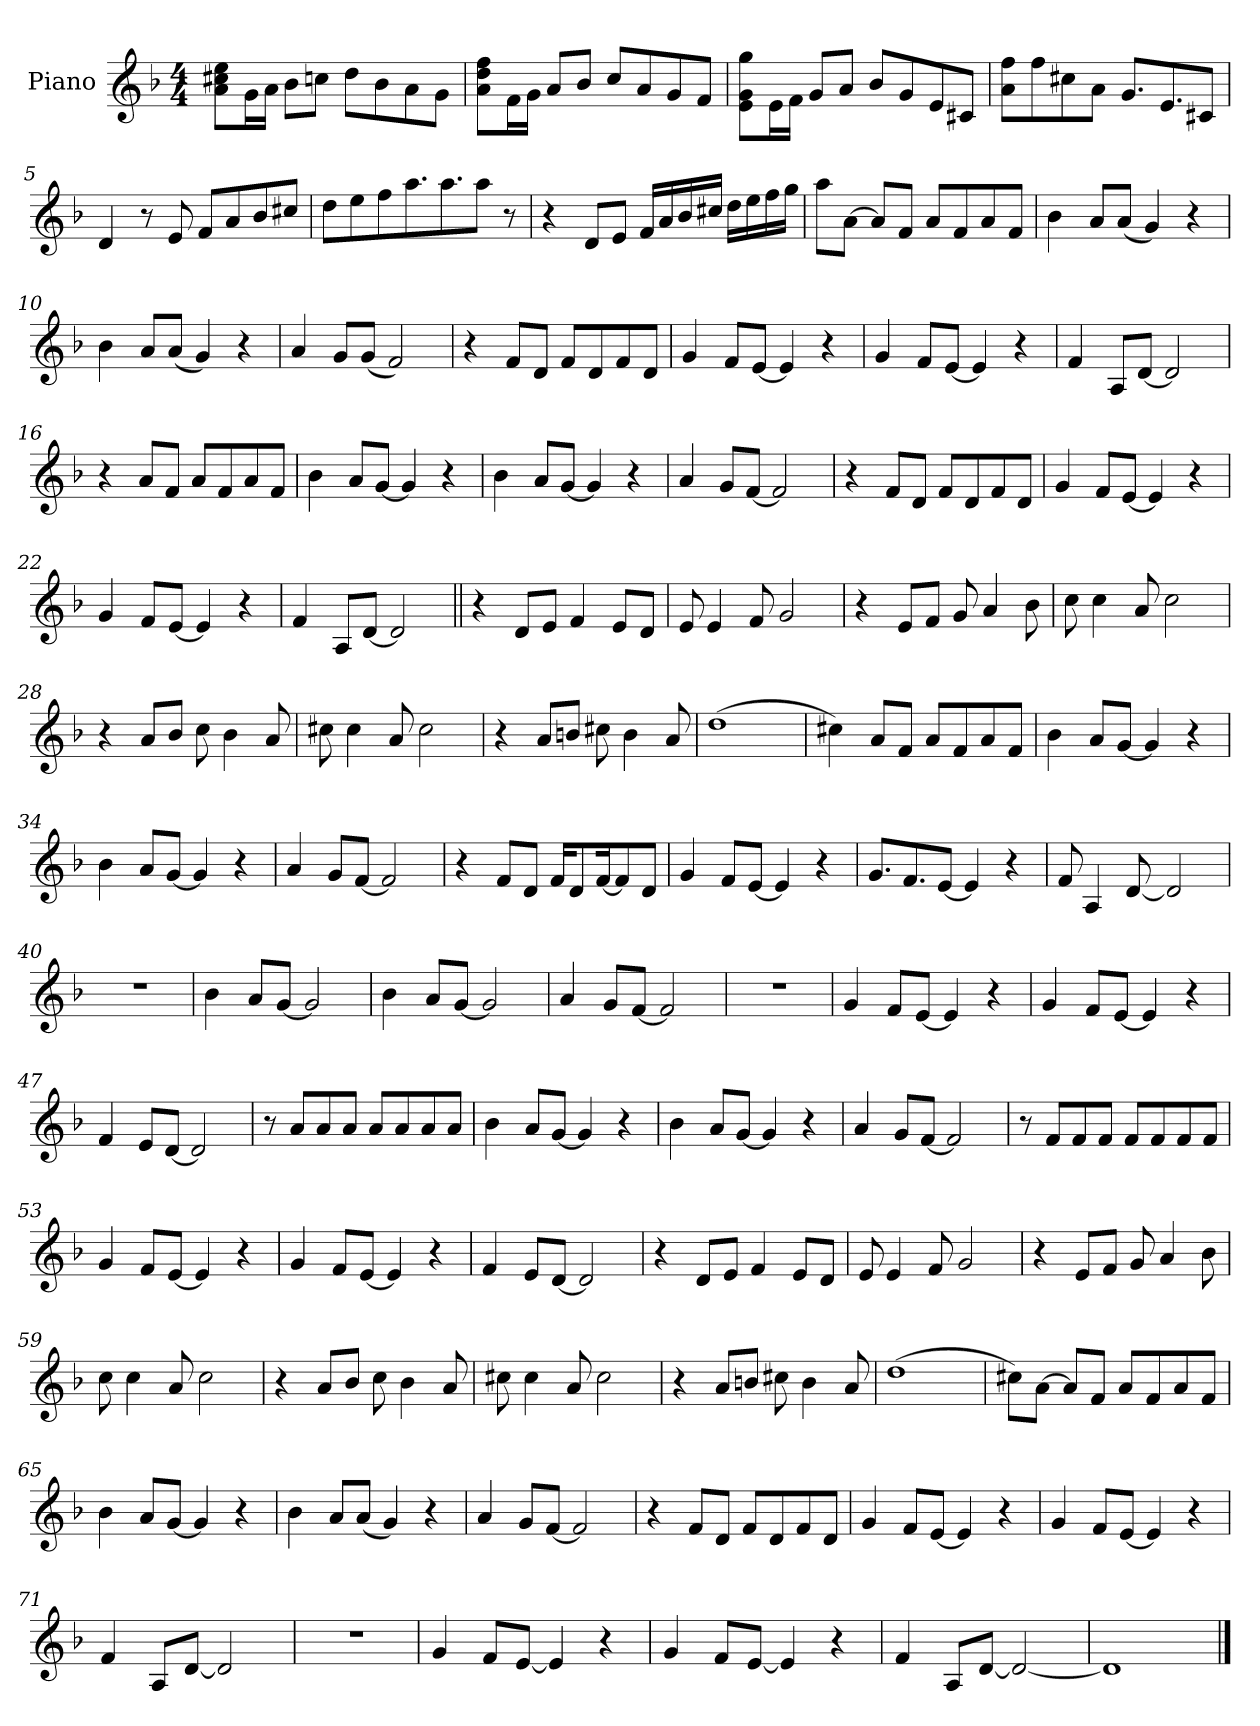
**kern
*part1
*staff1
*I"Piano
*I'Pno.
*clefG2
*k[b-]
*M4/4
=1
8a! 8cc#X! 8ee!L
16g!L
16a!JJ
8b-!L
8ccn!J
8dd!L
8b-!
8a!
8g!J
=2
8a! 8dd! 8ff!L
16f!L
16g!JJ
8a!L
8b-!J
8cc!L
8a!
8g!
8f!J
=3
8e! 8g! 8gg!L
16e!L
16f!JJ
8g!L
8a!J
8b-!L
8g!
8e!
8c#X!J
=4
8a! 8ff!L
8ff!
8cc#X!
8a!J
8.g!L
8.e!
8c#X!J
=5
4d!
8r
8e!
8f!L
8a!
8b-!
8cc#X!J
=6
8dd!L
8ee!
8ff!
8.aa!
8.aa!
8aa!J
8r
=7
4r
8d!L
8e!J
16f!LL
16a!
16b-!
16cc#X!JJ
16dd!LL
16ee!
16ff!
16gg!JJ
=8
8aa!L
[8aJ
8aL]
8fJ
8aL
8f
8a
8fJ
=9
4b-
8aL
(8aJ
4g)
4r
=10
4b-
8aL
(8aJ
4g)
4r
=11
4a
8gL
(8gJ
2f)
=12
4r
8fL
8dJ
8fL
8d
8f
8dJ
=13
4g
8fL
[8eJ
4e]
4r
=14
4g
8fL
[8eJ
4e]
4r
=15
4f
8AL
[8dJ
2d]
=16
4r
8aL
8fJ
8aL
8f
8a
8fJ
=17
4b-
8aL
[8gJ
4g]
4r
=18
4b-
8aL
[8gJ
4g]
4r
=19
4a
8gL
[8fJ
2f]
=20
4r
8fL
8dJ
8fL
8d
8f
8dJ
=21
4g
8fL
[8eJ
4e]
4r
=22
4g
8fL
[8eJ
4e]
4r
=23
4f
8AL
[8dJ
2d]
=24||
4r
8dL
8eJ
4f
8eL
8dJ
=25
8e
4e
8f
2g
=26
4r
8eL
8fJ
8g
4a
8b-
=27
8cc
4cc
8a
2cc
=28
4r
8aL
8b-J
8cc
4b-
8a
=29
8cc#X
4cc#
8a
2cc#
=30
4r
8aL
8bnJ
8cc#X
4b
8a
=31
(1dd
=32
4cc#X)
8aL
8fJ
8aL
8f
8a
8fJ
=33
4b-
8aL
[8gJ
4g]
4r
=34
4b-
8aL
[8gJ
4g]
4r
=35
4a
8gL
[8fJ
2f]
=36
4r
8fL
8dJ
16fKL
8d
[16fK
8f]
8dJ
=37
4g
8fL
[8eJ
4e]
4r
=38
8.gL
8.f
[8eJ
4e]
4r
=39
8f
4A
[8d
2d]
=40
1r
=41
4b-!
8a!L
[8g!J
2g!]
=42
4b-!
8a!L
[8g!J
2g!]
=43
4a!
8g!L
[8f!J
2f!]
=44
1r
=45
4g!
8f!L
[8e!J
4e!]
4r
=46
4g!
8f!L
[8e!J
4e!]
4r
=47
4f!
8e!L
[8d!J
2d!]
=48
8r
8a!L
8a!
8a!J
8a!L
8a!
8a!
8a!J
=49
4b-!
8a!L
[8g!J
4g!]
4r
=50
4b-!
8a!L
[8g!J
4g!]
4r
=51
4a!
8g!L
[8f!J
2f!]
=52
8r
8f!L
8f!
8f!J
8f!L
8f!
8f!
8f!J
=53
4g!
8f!L
[8e!J
4e!]
4r
=54
4g!
8f!L
[8e!J
4e!]
4r
=55
4f!
8e!L
[8d!J
2d!]
=56
4r
8dL
8eJ
4f
8eL
8dJ
=57
8e
4e
8f
2g
=58
4r
8eL
8fJ
8g
4a
8b-
=59
8cc
4cc
8a
2cc
=60
4r
8aL
8b-J
8cc
4b-
8a
=61
8cc#X
4cc#
8a
2cc#
=62
4r
8aL
8bnJ
8cc#X
4b
8a
=63
(1dd
=64
8cc#XL)
[8aJ
8aL]
8fJ
8aL
8f
8a
8fJ
=65
4b-
8aL
[8gJ
4g]
4r
=66
4b-
8aL
(8aJ
4g)
4r
=67
4a
8gL
[8fJ
2f]
=68
4r
8fL
8dJ
8fL
8d
8f
8dJ
=69
4g
8fL
[8eJ
4e]
4r
=70
4g
8fL
[8eJ
4e]
4r
=71
4f
8AL
[8dJ
2d]
=72
1r
=73
4g
8fL
[8eJ
4e]
4r
=74
4g
8fL
[8eJ
4e]
4r
=75
4f
8AL
[8dJ
2d_
=76
1d]
==
*-
